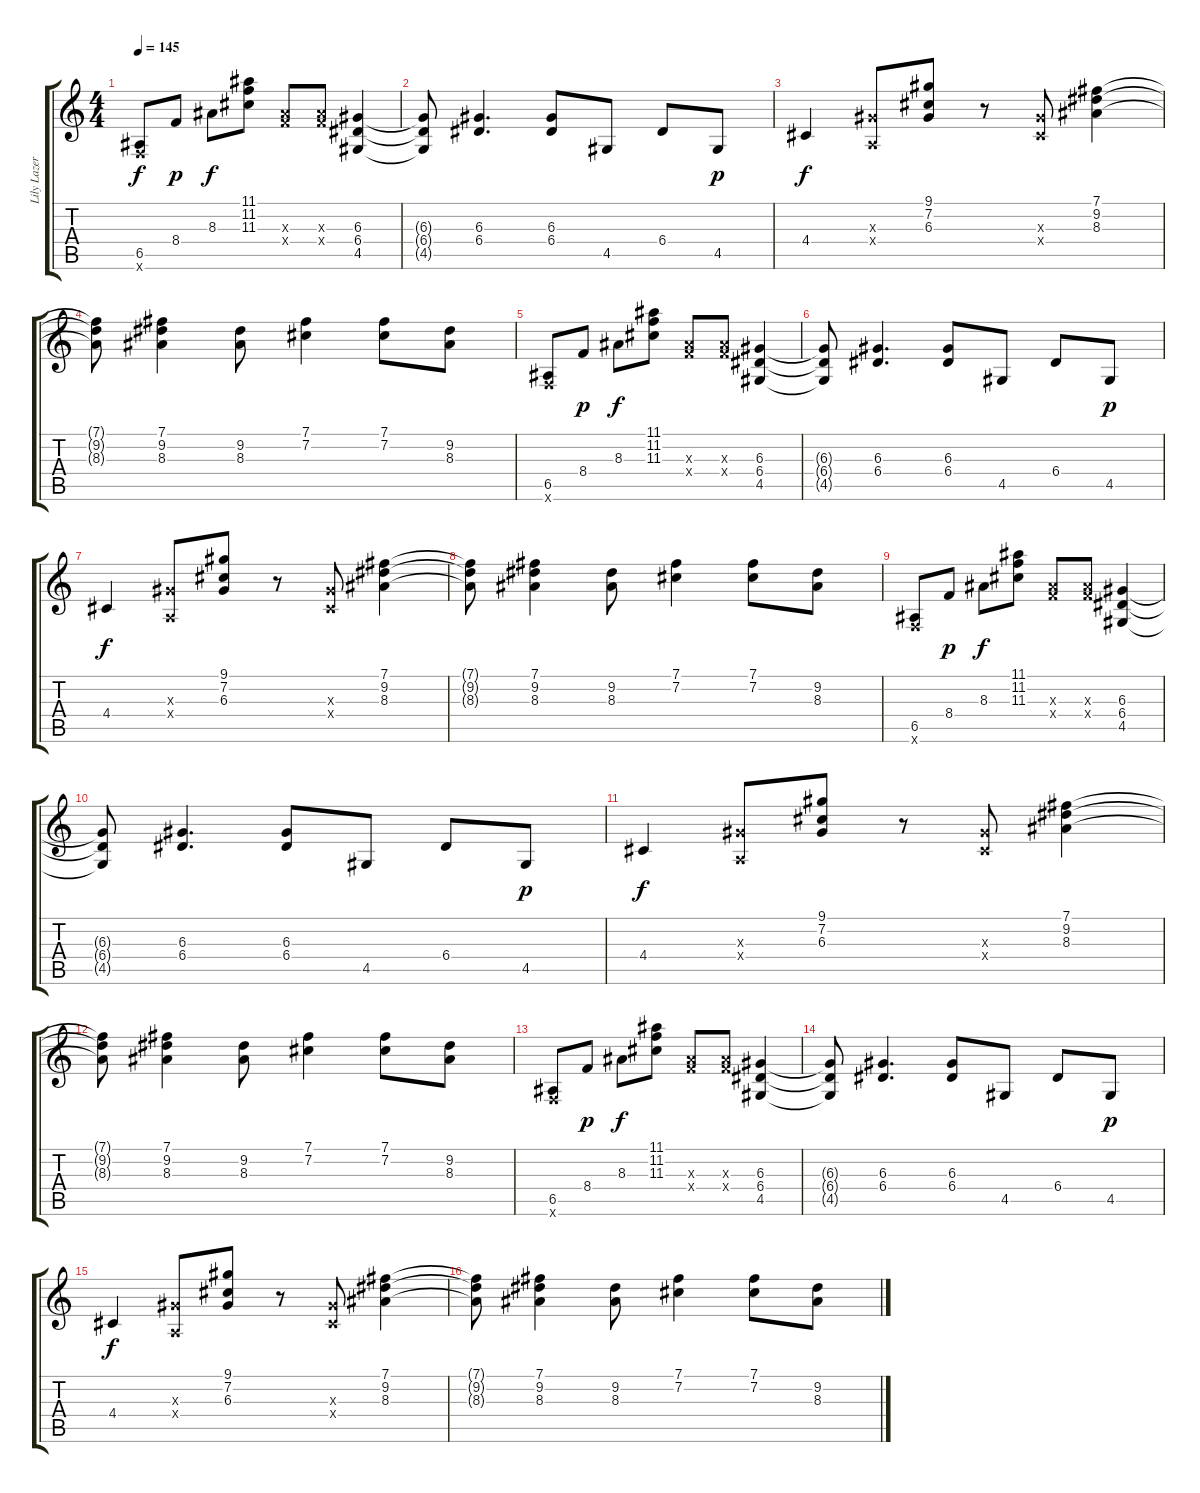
\track ("Lily Lazer (Guitar)" "Lily Lazer") {instrument distortionguitar}
\staff {score tabs}
\tuning (B3 Gb3 D3 A2 E2 B1) {hide}
\ts (4 4)
\tempo 145
\clef g2
\ks c
(6.5 6.6{x}).8{dy f} 8.4.8{dy p} 8.3.8{dy f} (11.1 11.2 11.3).8 (8.3{x} 8.4{x}).8 (8.3{x} 8.4{x}).8 (6.3 6.4 4.5).4 |
(6.3{t} 6.4{t} 4.5{t}).8 (6.3 6.4).4{d} (6.3 6.4).8 4.5.8 6.4.8 4.5.8{dy p} |
4.4.4{dy f} (6.3{x} 0.4{x}).8 (9.1 7.2 6.3).8 r.8 (6.3{x} 4.4{x}).8 (7.1 9.2 8.3).4 |
(7.1{t} 9.2{t} 8.3{t}).8 (7.1 9.2 8.3).4 (9.2 8.3).8 (7.1 7.2).4 (7.1 7.2).8 (9.2 8.3).8 |
(6.5 6.6{x}).8 8.4.8{dy p} 8.3.8{dy f} (11.1 11.2 11.3).8 (8.3{x} 8.4{x}).8 (8.3{x} 8.4{x}).8 (6.3 6.4 4.5).4 |
(6.3{t} 6.4{t} 4.5{t}).8 (6.3 6.4).4{d} (6.3 6.4).8 4.5.8 6.4.8 4.5.8{dy p} |
4.4.4{dy f} (6.3{x} 0.4{x}).8 (9.1 7.2 6.3).8 r.8 (6.3{x} 4.4{x}).8 (7.1 9.2 8.3).4 |
(7.1{t} 9.2{t} 8.3{t}).8 (7.1 9.2 8.3).4 (9.2 8.3).8 (7.1 7.2).4 (7.1 7.2).8 (9.2 8.3).8 |
(6.5 6.6{x}).8 8.4.8{dy p} 8.3.8{dy f} (11.1 11.2 11.3).8 (8.3{x} 8.4{x}).8 (8.3{x} 8.4{x}).8 (6.3 6.4 4.5).4 |
(6.3{t} 6.4{t} 4.5{t}).8 (6.3 6.4).4{d} (6.3 6.4).8 4.5.8 6.4.8 4.5.8{dy p} |
4.4.4{dy f} (6.3{x} 0.4{x}).8 (9.1 7.2 6.3).8 r.8 (6.3{x} 4.4{x}).8 (7.1 9.2 8.3).4 |
(7.1{t} 9.2{t} 8.3{t}).8 (7.1 9.2 8.3).4 (9.2 8.3).8 (7.1 7.2).4 (7.1 7.2).8 (9.2 8.3).8 |
(6.5 6.6{x}).8 8.4.8{dy p} 8.3.8{dy f} (11.1 11.2 11.3).8 (8.3{x} 8.4{x}).8 (8.3{x} 8.4{x}).8 (6.3 6.4 4.5).4 |
(6.3{t} 6.4{t} 4.5{t}).8 (6.3 6.4).4{d} (6.3 6.4).8 4.5.8 6.4.8 4.5.8{dy p} |
4.4.4{dy f} (6.3{x} 0.4{x}).8 (9.1 7.2 6.3).8 r.8 (6.3{x} 4.4{x}).8 (7.1 9.2 8.3).4 |
(7.1{t} 9.2{t} 8.3{t}).8 (7.1 9.2 8.3).4 (9.2 8.3).8 (7.1 7.2).4 (7.1 7.2).8 (9.2 8.3).8
